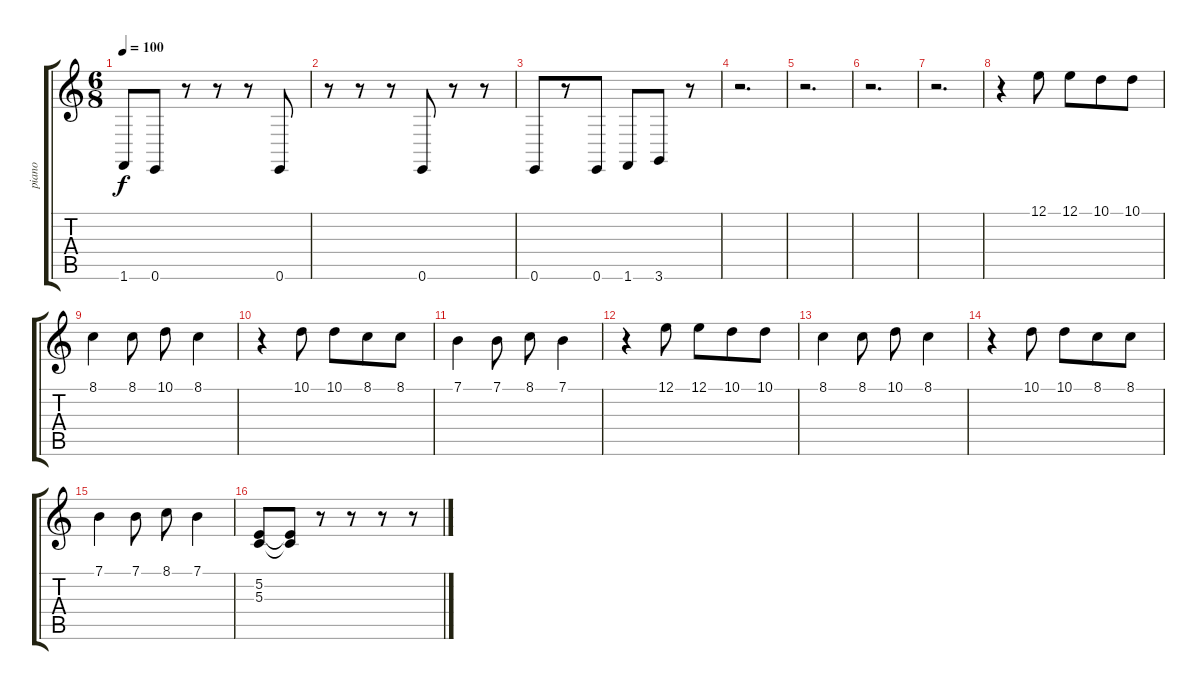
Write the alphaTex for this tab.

\track ("piano" "piano") {instrument brightacousticpiano}
\staff {score tabs}
\tuning (E4 B3 G3 D3 A2 E2) {hide}
\ts (6 8)
\tempo 100
\clef g2
\ks c
1.6.8{dy f} 0.6.8 r.8 r.8 r.8 0.6.8 |
r.8 r.8 r.8 0.6.8 r.8 r.8 |
0.6.8 r.8 0.6.8 1.6.8 3.6.8 r.8 |
r.2{d} |
r.2{d} |
r.2{d} |
r.2{d} |
r.4 12.1.8 12.1.8 10.1.8 10.1.8 |
8.1.4 8.1.8 10.1.8 8.1.4 |
r.4 10.1.8 10.1.8 8.1.8 8.1.8 |
7.1.4 7.1.8 8.1.8 7.1.4 |
r.4 12.1.8 12.1.8 10.1.8 10.1.8 |
8.1.4 8.1.8 10.1.8 8.1.4 |
r.4 10.1.8 10.1.8 8.1.8 8.1.8 |
7.1.4 7.1.8 8.1.8 7.1.4 |
(5.2 5.3).8 (5.2{t} 5.3{t}).8 r.8 r.8 r.8 r.8
